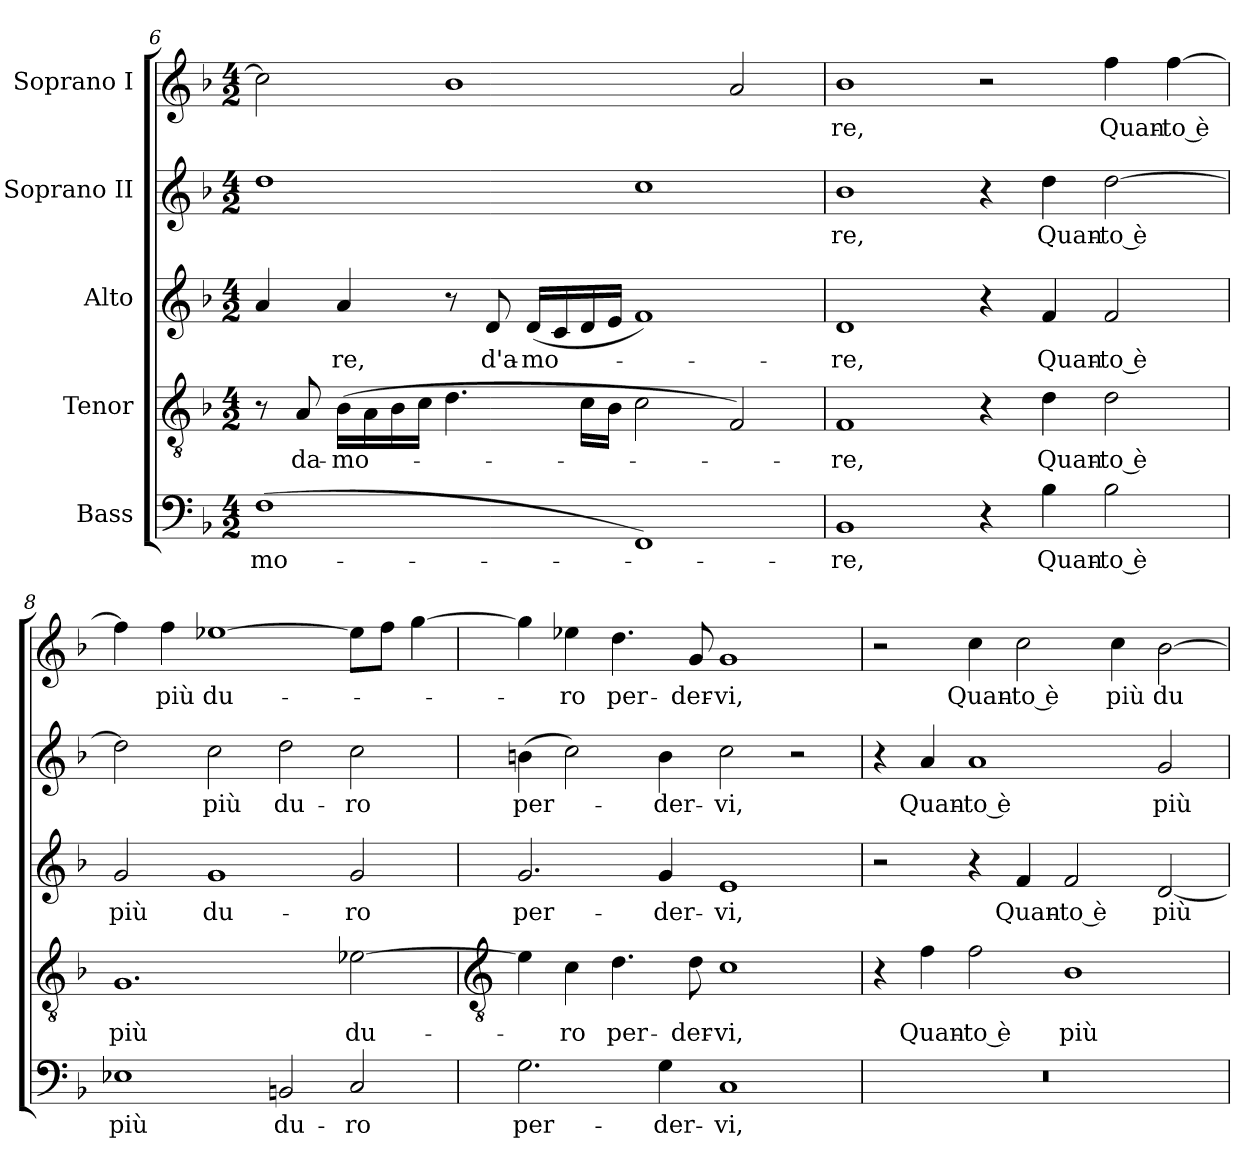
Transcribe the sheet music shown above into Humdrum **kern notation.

**kern	**text	**kern	**text	**kern	**text	**kern	**text	**kern	**text
*part5	*part5	*part4	*part4	*part3	*part3	*part2	*part2	*part1	*part1
*staff5	*staff5	*staff4	*staff4	*staff3	*staff3	*staff2	*staff2	*staff1	*staff1
*I"Bass	*	*I"Tenor	*	*I"Alto	*	*I"Soprano II	*	*I"Soprano I	*
!!LO:LB:g=z
*clefF4	*	*clefGv2	*	*clefG2	*	*clefG2	*	*clefG2	*
*k[b-]	*	*k[b-]	*	*k[b-]	*	*k[b-]	*	*k[b-]	*
*F:	*	*F:	*	*F:	*	*F:	*	*F:	*
*M4/2	*	*M4/2	*	*M4/2	*	*M4/2	*	*M4/2	*
=6	=6	=6	=6	=6	=6	=6	=6	=6	=6
!	!LO:LY:b	!	!	!	!	!	!	!	!
(<1F	-mo-	8r	.	4a	.	1dd	.	2cc]	.
!	!	!	!LO:LY:b	!	!	!	!	!	!
.	.	8A	da-	.	.	.	.	.	.
!	!	!	!LO:LY:b	!	!LO:LY:b	!	!	!	!
.	.	(>16B-LL	-mo-	4a	re,	.	.	.	.
.	.	16A	.	.	.	.	.	.	.
.	.	16B-	.	.	.	.	.	.	.
.	.	16cJJ	.	.	.	.	.	.	.
.	.	4.d	.	8r	.	.	.	1b-	.
!	!	!	!	!	!LO:LY:b	!	!	!	!
.	.	.	.	8d	d'a-	.	.	.	.
!	!	!	!	!	!LO:LY:b	!	!	!	!
.	.	.	.	(<16dLL	-mo-	.	.	.	.
.	.	.	.	16c	.	.	.	.	.
.	.	16cLL	.	16d	.	.	.	.	.
.	.	16B-JJ	.	16eJJ	.	.	.	.	.
1FF)	.	2c	.	1f)	.	1cc	.	.	.
.	.	2F)	.	.	.	.	.	2a	.
=7	=7	=7	=7	=7	=7	=7	=7	=7	=7
!	!LO:LY:b	!	!LO:LY:b	!	!LO:LY:b	!	!LO:LY:b	!	!LO:LY:b
1BB-	re,	1F	re,	1d	re,	1b-	re,	1b-	re,
4r	.	4r	.	4r	.	4r	.	2r	.
!	!LO:LY:b	!	!LO:LY:b	!	!LO:LY:b	!	!LO:LY:b	!	!
4B-	Quan-	4d	Quan-	4f	Quan-	4dd	Quan-	.	.
!	!LO:LY:b	!	!LO:LY:b	!	!LO:LY:b	!	!LO:LY:b	!	!LO:LY:b
2B-	-to è	2d	-to è	2f	-to è	[2dd	-to è	4ff	Quan-
!	!	!	!	!	!	!	!	!	!LO:LY:b
.	.	.	.	.	.	.	.	[4ff	-to è
=8	=8	=8	=8	=8	=8	=8	=8	=8	=8
!	!LO:LY:b	!	!LO:LY:b	!	!LO:LY:b	!	!	!	!
1E-X	più	1.G	più	2g	più	2dd]	.	4ff]	.
!	!	!	!	!	!	!	!	!	!LO:LY:b
.	.	.	.	.	.	.	.	4ff	più
!	!	!	!	!	!LO:LY:b	!	!LO:LY:b	!	!LO:LY:b
.	.	.	.	1g	du-	2cc	più	[1ee-X	du-
!	!LO:LY:b	!	!	!	!	!	!LO:LY:b	!	!
2BBn	du-	.	.	.	.	2dd	du-	.	.
!	!LO:LY:b	!	!LO:LY:b	!	!LO:LY:b	!	!LO:LY:b	!	!
2C	-ro	[2e-X	du-	2g	-ro	2cc	-ro	8ee-L]	.
.	.	.	.	.	.	.	.	8ffJ	.
.	.	.	.	.	.	.	.	[4gg	.
!!LO:LB:g=z
=9	=9	=9	=9	=9	=9	=9	=9	=9	=9
*	*	*clefGv2	*	*	*	*	*	*	*
!	!LO:LY:b	!	!	!	!LO:LY:b	!	!LO:LY:b	!	!
2.G	per-	4e-]	.	2.g	per-	(>4bn	per-	4gg]	.
!	!	!	!LO:LY:b	!	!	!	!	!	!LO:LY:b
.	.	4c	ro	.	.	2cc)	.	4ee-X	ro
!	!	!	!LO:LY:b	!	!	!	!	!	!LO:LY:b
.	.	4.d	per-	.	.	.	.	4.dd	per-
!	!LO:LY:b	!	!	!	!LO:LY:b	!	!LO:LY:b	!	!
4G	-der-	.	.	4g	-der-	4b	der-	.	.
!	!	!	!LO:LY:b	!	!	!	!	!	!LO:LY:b
.	.	8d	-der-	.	.	.	.	8g	-der-
!	!LO:LY:b	!	!LO:LY:b	!	!LO:LY:b	!	!LO:LY:b	!	!LO:LY:b
1C	-vi,	1c	-vi,	1e	-vi,	2cc	-vi,	1g	-vi,
.	.	.	.	.	.	2r	.	.	.
=10	=10	=10	=10	=10	=10	=10	=10	=10	=10
0r	.	4r	.	2r	.	4r	.	2r	.
!	!	!	!LO:LY:b	!	!	!	!LO:LY:b	!	!
.	.	4f	Quan-	.	.	4a	Quan-	.	.
!	!	!	!LO:LY:b	!	!	!	!LO:LY:b	!	!LO:LY:b
.	.	2f	-to è	4r	.	1a	-to è	4cc	Quan-
!	!	!	!	!	!LO:LY:b	!	!	!	!LO:LY:b
.	.	.	.	4f	Quan-	.	.	2cc	-to è
!	!	!	!LO:LY:b	!	!LO:LY:b	!	!	!	!
.	.	1B-	più	2f	-to è	.	.	.	.
!	!	!	!	!	!	!	!	!	!LO:LY:b
.	.	.	.	.	.	.	.	4cc	più
!	!	!	!	!	!LO:LY:b	!	!LO:LY:b	!	!LO:LY:b
.	.	.	.	[2d	più	2g	più	[2b-	du-
=	=	=	=	=	=	=	=	=	=
*-	*-	*-	*-	*-	*-	*-	*-	*-	*-
